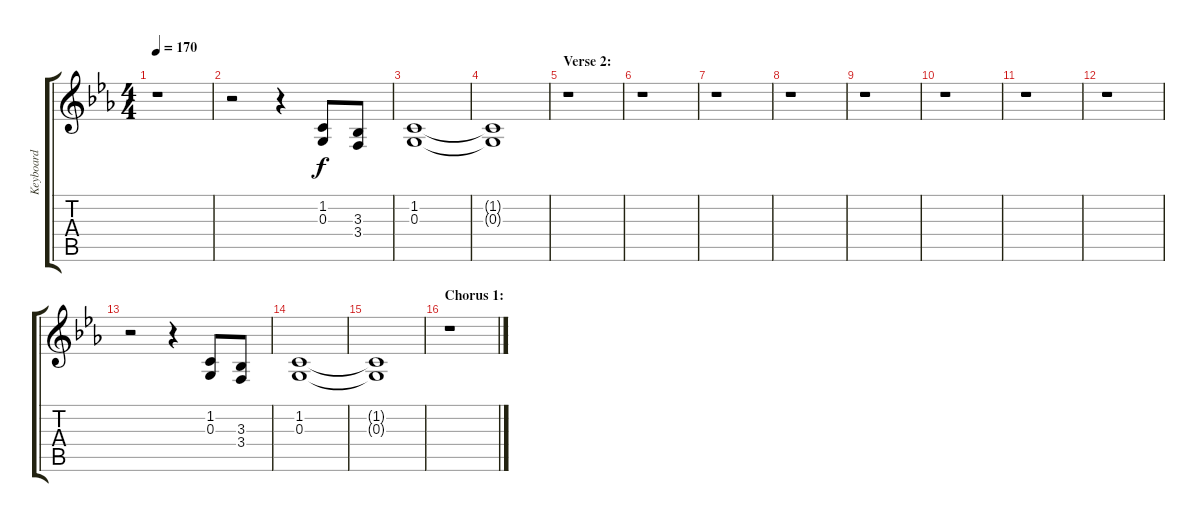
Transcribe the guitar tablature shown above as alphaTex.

\track ("Keyboard" "Keyboard") {instrument stringensemble1}
\staff {score tabs}
\tuning (E4 B3 G3 D3 A2 E2) {hide}
\ts (4 4)
\tempo 170
\clef g2
\ks cminor
r.1{dy f} |
r.2{instrument frenchhorn} r.4 (1.2 0.3).8 (3.3 3.4).8 |
(1.2 0.3).1 |
(1.2{t} 0.3{t}).1 |
\section ("" "Verse 2:")
r.1{instrument stringensemble1} |
r.1 |
r.1 |
r.1 |
r.1 |
r.1 |
r.1 |
r.1 |
r.2{instrument frenchhorn} r.4 (1.2 0.3).8 (3.3 3.4).8 |
(1.2 0.3).1 |
(1.2{t} 0.3{t}).1 |
\section ("" "Chorus 1:")
r.1
